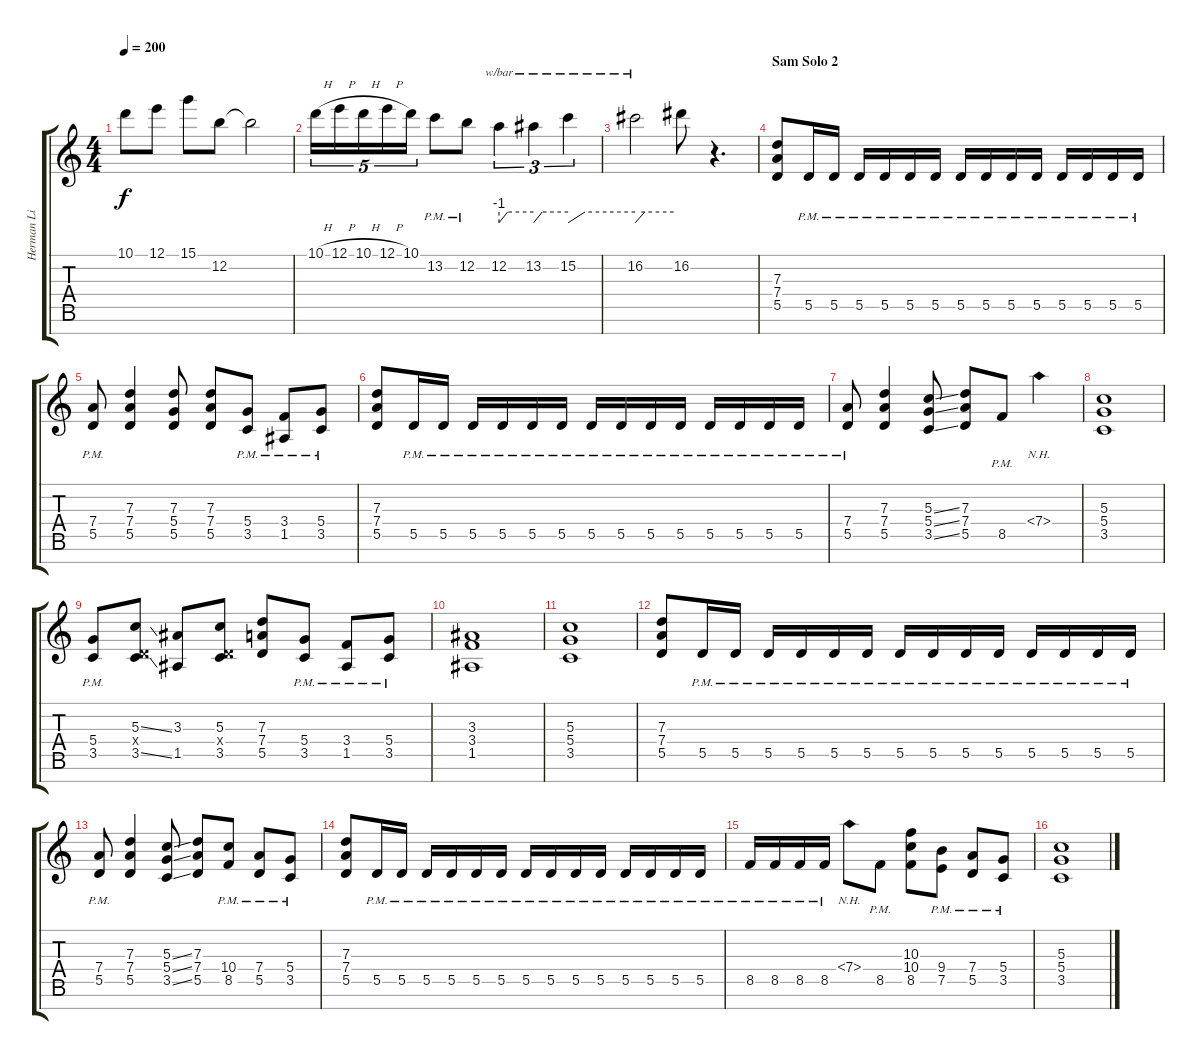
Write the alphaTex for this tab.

\track ("Herman Li | Lead" "Herman Li ") {instrument distortionguitar}
\staff {score tabs}
\tuning (E4 B3 G3 D3 A2 E2 B1) {hide}
\ts (4 4)
\tempo 200
\clef g2
\ks c
10.1.8{dy f} 12.1.8 15.1.8 12.2.8 12.2{t}.2 |
10.1{h}.16{tu (5 4)} 12.1{h}.16{tu (5 4)} 10.1{h}.16{tu (5 4)} 12.1{h}.16{tu (5 4)} 10.1.16{tu (5 4)} 13.2{pm}.8 12.2{pm}.8 12.2.4{tu (3 2) tbe (custom default 0 -4 15 0 60 0)} 13.2.4{tu (3 2) tbe (custom default 0 -4 15 0 60 0)} 15.2.4{tu (3 2) tbe (custom default 0 -4 15 0 60 0)} |
16.2.2{tbe (custom default 0 -4 15 0 60 0)} 16.2.8 r.4{d} |
\section ("" "Sam Solo 2")
(7.3 7.4 5.5).8 5.5{pm}.16 5.5{pm}.16 5.5{pm}.16 5.5{pm}.16 5.5{pm}.16 5.5{pm}.16 5.5{pm}.16 5.5{pm}.16 5.5{pm}.16 5.5{pm}.16 5.5{pm}.16 5.5{pm}.16 5.5{pm}.16 5.5{pm}.16 |
(7.4{pm} 5.5{pm}).8 (7.3 7.4 5.5).4 (7.3 5.4 5.5).8 (7.3 7.4 5.5).8 (5.4{pm} 3.5{pm}).8 (3.4{pm} 1.5{pm}).8 (5.4{pm} 3.5{pm}).8 |
(7.3 7.4 5.5).8 5.5{pm}.16 5.5{pm}.16 5.5{pm}.16 5.5{pm}.16 5.5{pm}.16 5.5{pm}.16 5.5{pm}.16 5.5{pm}.16 5.5{pm}.16 5.5{pm}.16 5.5{pm}.16 5.5{pm}.16 5.5{pm}.16 5.5{pm}.16 |
(7.4{pm} 5.5{pm}).8 (7.3 7.4 5.5).4 (5.3{ss} 5.4{ss} 3.5{ss}).8 (7.3 7.4 5.5).8 8.5{pm}.8 7.4{nh}.4 |
(5.3 5.4 3.5).1 |
(5.4{pm} 3.5{pm}).8 (5.3{ss} 0.4{x} 3.5{ss}).8 (3.3 1.5).8 (5.3 0.4{x} 3.5).8 (7.3 7.4 5.5).8 (5.4{pm} 3.5{pm}).8 (3.4{pm} 1.5{pm}).8 (5.4{pm} 3.5{pm}).8 |
(3.3 3.4 1.5).1 |
(5.3 5.4 3.5).1 |
(7.3 7.4 5.5).8 5.5{pm}.16 5.5{pm}.16 5.5{pm}.16 5.5{pm}.16 5.5{pm}.16 5.5{pm}.16 5.5{pm}.16 5.5{pm}.16 5.5{pm}.16 5.5{pm}.16 5.5{pm}.16 5.5{pm}.16 5.5{pm}.16 5.5{pm}.16 |
(7.4{pm} 5.5{pm}).8 (7.3 7.4 5.5).4 (5.3{ss} 5.4{ss} 3.5{ss}).8 (7.3 7.4 5.5).8 (10.4{pm} 8.5{pm}).8 (7.4{pm} 5.5{pm}).8 (5.4{pm} 3.5{pm}).8 |
(7.3 7.4 5.5).8 5.5{pm}.16 5.5{pm}.16 5.5{pm}.16 5.5{pm}.16 5.5{pm}.16 5.5{pm}.16 5.5{pm}.16 5.5{pm}.16 5.5{pm}.16 5.5{pm}.16 5.5{pm}.16 5.5{pm}.16 5.5{pm}.16 5.5{pm}.16 |
8.5{pm}.16 8.5{pm}.16 8.5{pm}.16 8.5{pm}.16 7.4{nh}.8 8.5{pm}.8 (10.3 10.4 8.5).8 (9.4{pm} 7.5{pm}).8 (7.4{pm} 5.5{pm}).8 (5.4{pm} 3.5{pm}).8 |
(5.3 5.4 3.5).1
